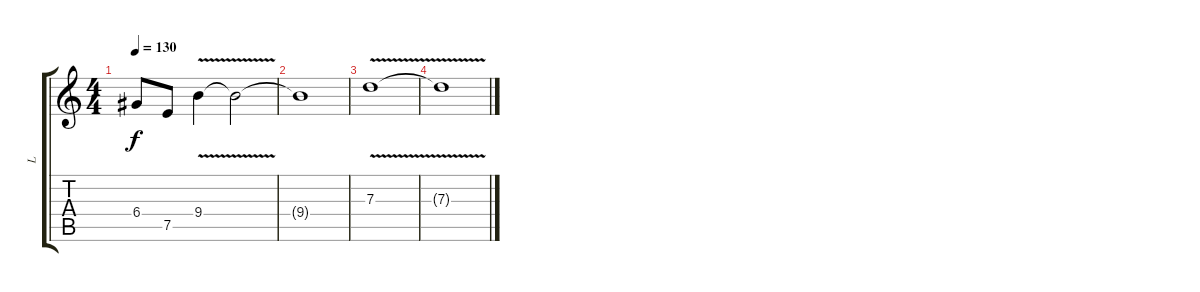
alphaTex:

\track ("L" "L") {instrument distortionguitar}
\staff {score tabs}
\tuning (E4 B3 G3 D3 A2 E2) {hide}
\ts (4 4)
\tempo 130
\clef g2
\ks c
6.4.8{dy f} 7.5.8 9.4{v}.4 9.4{t}.2 |
9.4{t}.1 |
7.3{v}.1{volume 0} |
7.3{t}.1
